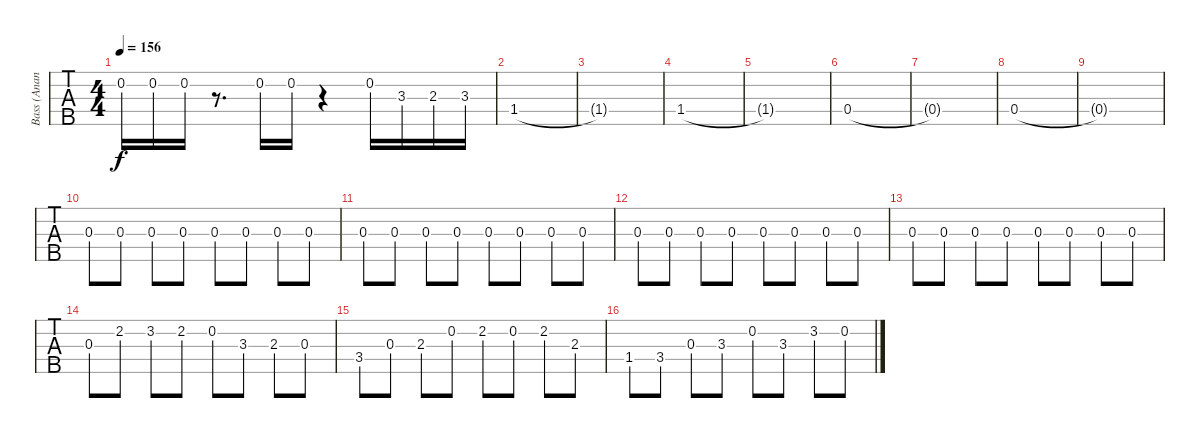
\track ("Bass (Anan Kaddouri)" "Bass (Anan") {instrument electricbassfinger}
\staff {tabs}
\tuning (Gb2 Db2 Ab1 Eb1 Bb0) {hide}
\ts (4 4)
\tempo 156
\clef f4
\ks c
0.2.16{dy f} 0.2.16 0.2.16 r.8{d} 0.2.16 0.2.16 r.4 0.2.16 3.3.16 2.3.16 3.3.16 |
1.4.1 |
1.4{t}.1 |
1.4.1 |
1.4{t}.1 |
0.4.1 |
0.4{t}.1 |
0.4.1 |
0.4{t}.1 |
0.3.8 0.3.8 0.3.8 0.3.8 0.3.8 0.3.8 0.3.8 0.3.8 |
0.3.8 0.3.8 0.3.8 0.3.8 0.3.8 0.3.8 0.3.8 0.3.8 |
0.3.8 0.3.8 0.3.8 0.3.8 0.3.8 0.3.8 0.3.8 0.3.8 |
0.3.8 0.3.8 0.3.8 0.3.8 0.3.8 0.3.8 0.3.8 0.3.8 |
0.3.8 2.2.8 3.2.8 2.2.8 0.2.8 3.3.8 2.3.8 0.3.8 |
3.4.8 0.3.8 2.3.8 0.2.8 2.2.8 0.2.8 2.2.8 2.3.8 |
1.4.8 3.4.8 0.3.8 3.3.8 0.2.8 3.3.8 3.2.8 0.2.8
